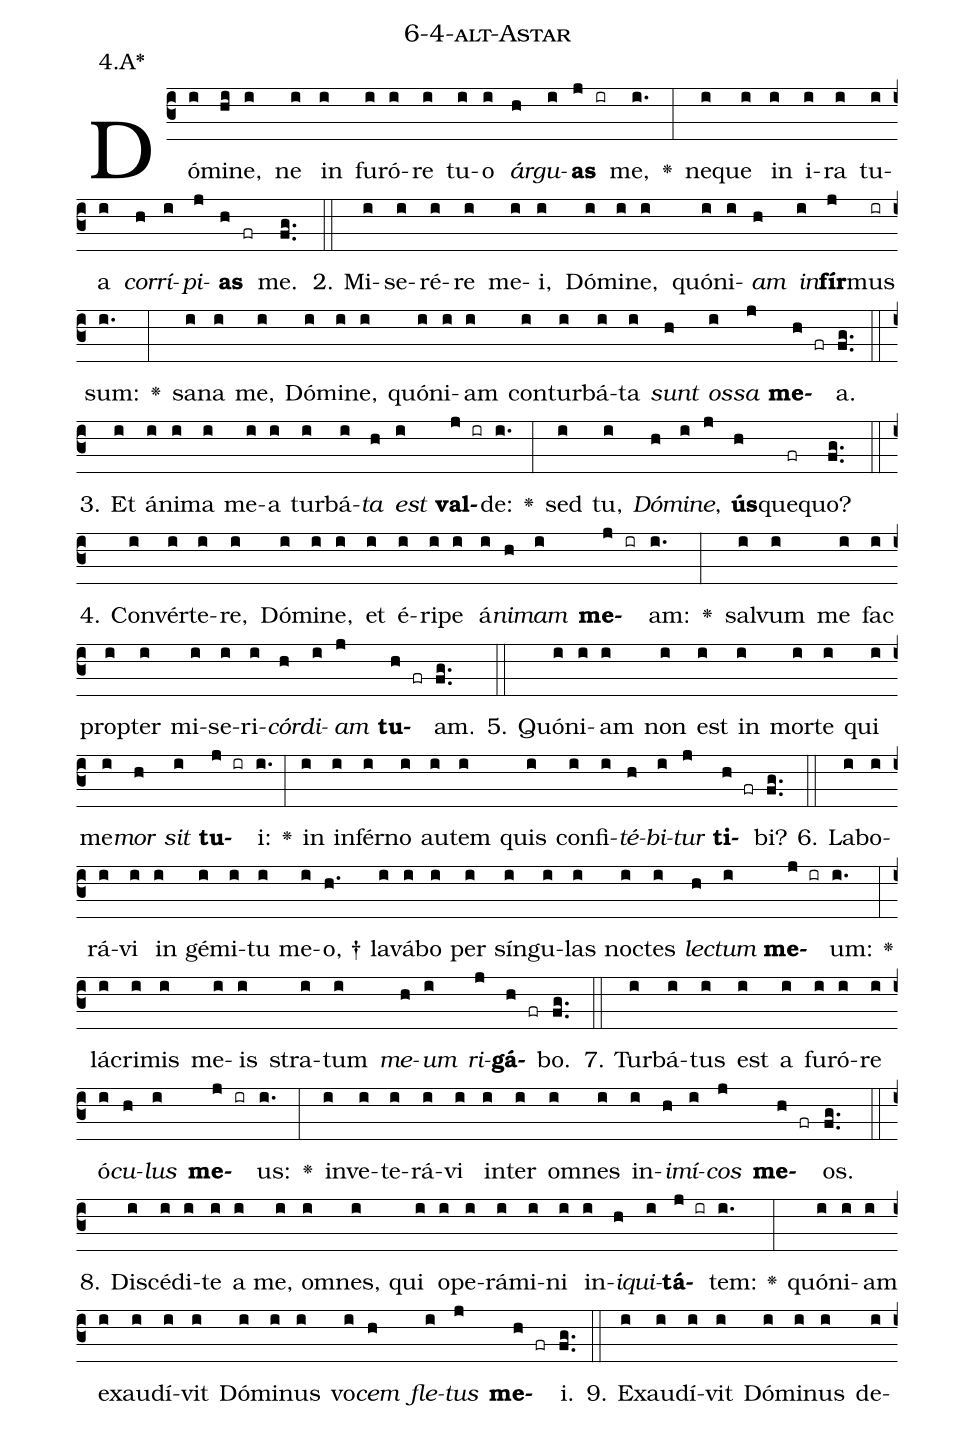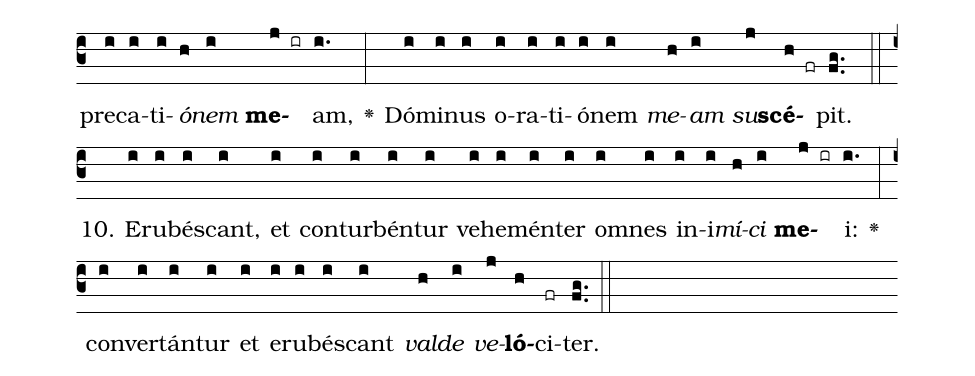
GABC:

name: 6-4-alt-Astar;
annotation: 4.A*;
%%
(c3)Dó(i)mi(hi)ne,(i) ne(i) in(i) fu(i)ró(i)re(i) tu(i)o(i) <i>ár</i>(h)<i>gu</i>(i)<b>as</b>(j ir) me,(i.) <v>\greheightstar</v>(:) ne(i)que(i) in(i) i(i)ra(i) tu(i)a(i) <i>cor</i>(h)<i>rí</i>(i)<i>pi</i>(j)<b>as</b>(h fr) me.(fg..) (::)
2. Mi(i)se(i)ré(i)re(i) me(i)i,(i) Dó(i)mi(i)ne,(i) quón(i)i(i)<i>am</i>(h) <i>in</i>(i)<b>fír</b>(j)mus(ir) sum:(i.) <v>\greheightstar</v>(:) sa(i)na(i) me,(i) Dó(i)mi(i)ne,(i) quón(i)i(i)am(i) con(i)tur(i)bá(i)ta(i) <i>sunt</i>(h) <i>os</i>(i)<i>sa</i>(j) <b>me</b>(h fr)a.(fg..) (::)
3. Et(i) á(i)ni(i)ma(i) me(i)a(i) tur(i)bá(i)<i>ta</i>(h) <i>est</i>(i) <b>val</b>(j ir)de:(i.) <v>\greheightstar</v>(:) sed(i) tu,(i) <i>Dó</i>(h)<i>mi</i>(i)<i>ne</i>,(j) <b>ús</b>(h)que(fr)quo?(fg..) (::)
4. Con(i)vér(i)te(i)re,(i) Dó(i)mi(i)ne,(i) et(i) é(i)ri(i)pe(i) á(i)<i>ni</i>(h)<i>mam</i>(i) <b>me</b>(j ir)am:(i.) <v>\greheightstar</v>(:) sal(i)vum(i) me(i) fac(i) prop(i)ter(i) mi(i)se(i)ri(i)<i>cór</i>(h)<i>di</i>(i)<i>am</i>(j) <b>tu</b>(h fr)am.(fg..) (::)
5. Quón(i)i(i)am(i) non(i) est(i) in(i) mor(i)te(i) qui(i) me(i)<i>mor</i>(h) <i>sit</i>(i) <b>tu</b>(j ir)i:(i.) <v>\greheightstar</v>(:) in(i) in(i)fér(i)no(i) au(i)tem(i) quis(i) con(i)fi(i)<i>té</i>(h)<i>bi</i>(i)<i>tur</i>(j) <b>ti</b>(h fr)bi?(fg..) (::)
6. La(i)bo(i)rá(i)vi(i) in(i) gé(i)mi(i)tu(i) me(i)o, †(h.) la(i)vá(i)bo(i) per(i) sín(i)gu(i)las(i) noc(i)tes(i) <i>lec</i>(h)<i>tum</i>(i) <b>me</b>(j ir)um:(i.) <v>\greheightstar</v>(:) lá(i)cri(i)mis(i) me(i)is(i) stra(i)tum(i) <i>me</i>(h)<i>um</i>(i) <i>ri</i>(j)<b>gá</b>(h fr)bo.(fg..) (::)
7. Tur(i)bá(i)tus(i) est(i) a(i) fu(i)ró(i)re(i) ó(i)<i>cu</i>(h)<i>lus</i>(i) <b>me</b>(j ir)us:(i.) <v>\greheightstar</v>(:) in(i)ve(i)te(i)rá(i)vi(i) in(i)ter(i) om(i)nes(i) in(i)<i>i</i>(h)<i>mí</i>(i)<i>cos</i>(j) <b>me</b>(h fr)os.(fg..) (::)
8. Di(i)scé(i)di(i)te(i) a(i) me,(i) om(i)nes,(i) qui(i) o(i)pe(i)rá(i)mi(i)ni(i) in(i)<i>i</i>(h)<i>qui</i>(i)<b>tá</b>(j ir)tem:(i.) <v>\greheightstar</v>(:) quón(i)i(i)am(i) ex(i)au(i)dí(i)vit(i) Dó(i)mi(i)nus(i) vo(i)<i>cem</i>(h) <i>fle</i>(i)<i>tus</i>(j) <b>me</b>(h fr)i.(fg..) (::)
9. Ex(i)au(i)dí(i)vit(i) Dó(i)mi(i)nus(i) de(i)pre(i)ca(i)ti(i)<i>ó</i>(h)<i>nem</i>(i) <b>me</b>(j ir)am,(i.) <v>\greheightstar</v>(:) Dó(i)mi(i)nus(i) o(i)ra(i)ti(i)ó(i)nem(i) <i>me</i>(h)<i>am</i>(i) <i>su</i>(j)<b>scé</b>(h fr)pit.(fg..) (::)
10. E(i)ru(i)bés(i)cant,(i) et(i) con(i)tur(i)bén(i)tur(i) ve(i)he(i)mén(i)ter(i) om(i)nes(i) in(i)i(i)<i>mí</i>(h)<i>ci</i>(i) <b>me</b>(j ir)i:(i.) <v>\greheightstar</v>(:) con(i)ver(i)tán(i)tur(i) et(i) e(i)ru(i)bés(i)cant(i) <i>val</i>(h)<i>de</i>(i) <i>ve</i>(j)<b>ló</b>(h)ci(fr)ter.(fg..) (::)
